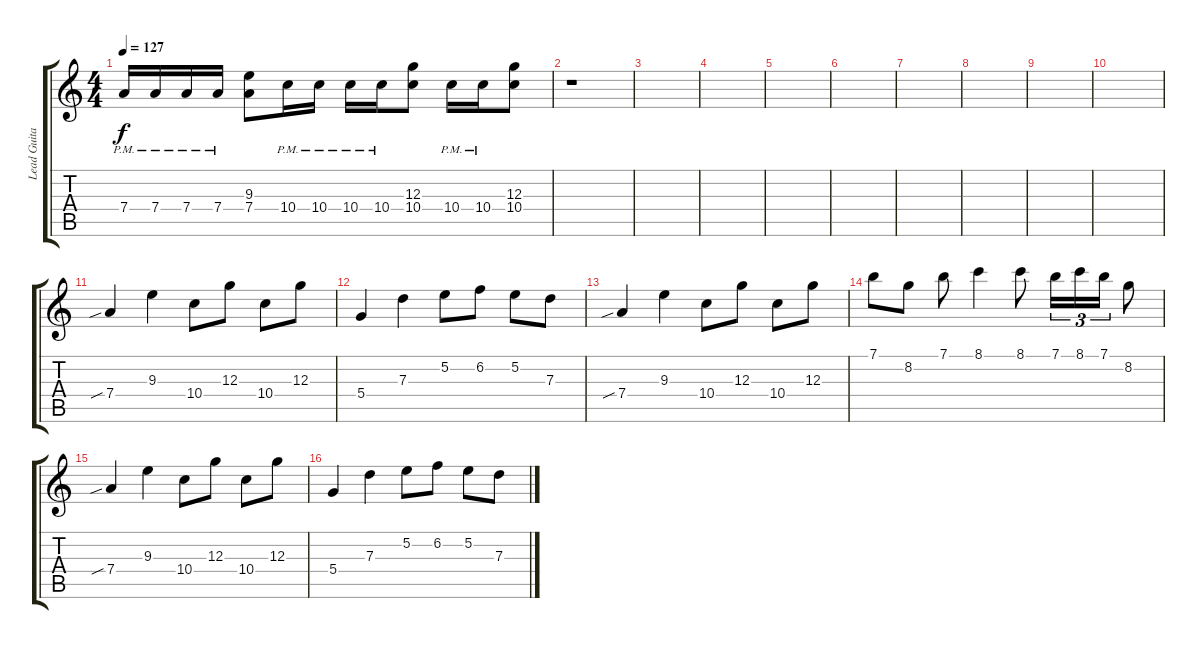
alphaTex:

\track ("Lead Guitar" "Lead Guita") {instrument distortionguitar}
\staff {score tabs}
\tuning (E4 B3 G3 D3 A2 E2) {hide}
\ts (4 4)
\tempo 127
\clef g2
\ks c
7.4{pm}.16{dy f} 7.4{pm}.16 7.4{pm}.16 7.4{pm}.16 (9.3 7.4).8 10.4{pm}.16 10.4{pm}.16 10.4{pm}.16 10.4{pm}.16 (12.3 10.4).8 10.4{pm}.16 10.4{pm}.16 (12.3 10.4).8 |
r.1 |
|
|
|
|
|
|
|
|
7.4{sib}.4 9.3.4 10.4.8 12.3.8 10.4.8 12.3.8 |
5.4.4 7.3.4 5.2.8 6.2.8 5.2.8 7.3.8 |
7.4{sib}.4 9.3.4 10.4.8 12.3.8 10.4.8 12.3.8 |
7.1.8 8.2.8 7.1.8 8.1.4 8.1.8 7.1.16{tu (3 2)} 8.1.16{tu (3 2)} 7.1.16{tu (3 2)} 8.2.8 |
7.4{sib}.4 9.3.4 10.4.8 12.3.8 10.4.8 12.3.8 |
5.4.4 7.3.4 5.2.8 6.2.8 5.2.8 7.3.8
